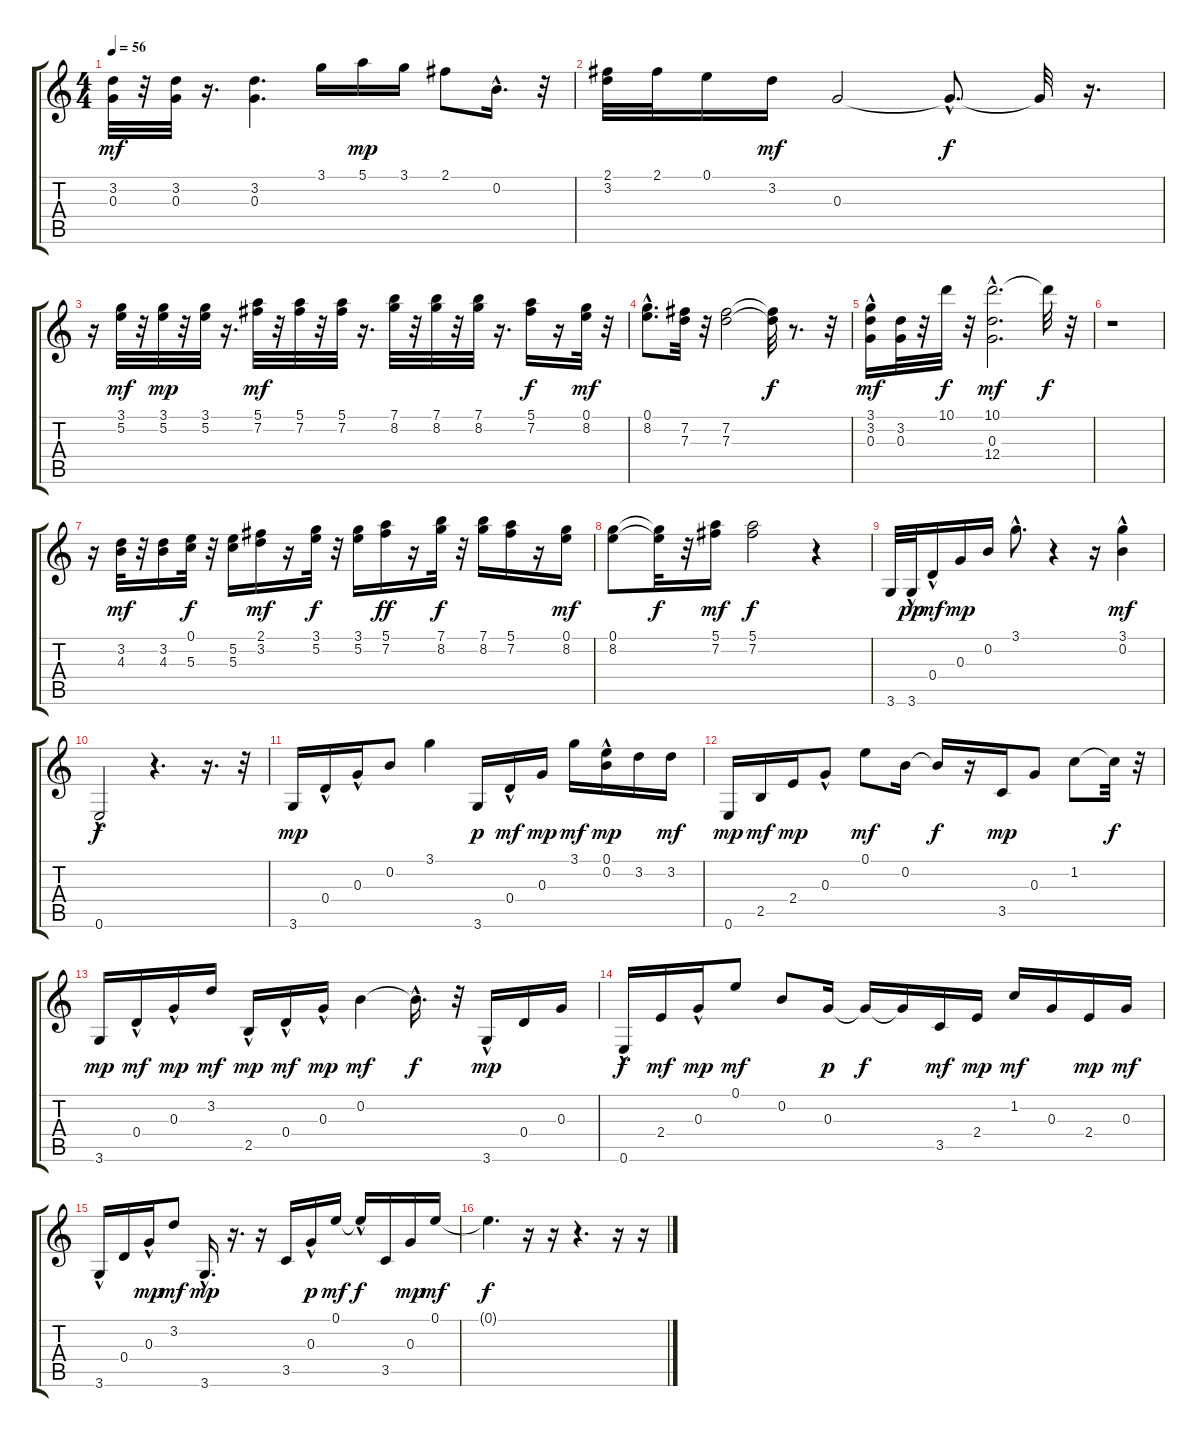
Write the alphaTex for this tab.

\track "" {instrument acousticguitarsteel}
\staff {score tabs}
\tuning (E4 B3 G3 D3 A2 E2) {hide}
\ts (4 4)
\tempo 56
\clef g2
\ks c
(3.2 0.3).32{dy mf instrument acousticguitarsteel} r.32 (3.2 0.3).32 r.16{d} (3.2 0.3).4{d} 3.1.16 5.1.16{dy mp} 3.1.16 2.1.8 0.2{hac}.16{d} r.32 |
(2.1 3.2).32 2.1.32 0.1.16 3.2.16{dy mf} 0.3.2 0.3{hac t}.8{d dy f} 0.3{t}.32 r.16{d} |
r.16 (3.1 5.2).32{dy mf} r.32 (3.1 5.2).32{dy mp} r.32 (3.1 5.2).32 r.16{d} (5.1 7.2).32{dy mf} r.32 (5.1 7.2).32 r.32 (5.1 7.2).32 r.16{d} (7.1 8.2).32 r.32 (7.1 8.2).32 r.32 (7.1 8.2).32 r.16{d} (5.1 7.2).16{dy f} r.16 (0.1 8.2).32{dy mf} r.32 |
(0.1 8.2{hac}).8{d} (7.2 7.3).32 r.32 (7.2 7.3).2 (7.2{t} 7.3{t}).32{dy f} r.8{d} r.32 |
(3.1{hac} 3.2 0.3).16{dy mf} (3.2 0.3).32 r.32 10.1.32{dy f} r.32 (10.1{hac} 0.3 12.4).2{d dy mf} 10.1{t}.32{dy f} r.32 |
r.1 |
r.16 (3.2 4.3).32{dy mf} r.32 (3.2 4.3).16 (0.1 5.3).32{dy f} r.32 (5.2 5.3).16 (2.1 3.2).16{dy mf} r.16 (3.1 5.2).32{dy f} r.32 (3.1 5.2).16 (5.1 7.2).16{dy ff} r.16 (7.1 8.2).32{dy f} r.32 (7.1 8.2).16 (5.1 7.2).16 r.16 (0.1 8.2).16{dy mf} |
(0.1 8.2).8 (0.1{t} 8.2{t}).32{dy f} r.32 (5.1 7.2).16{dy mf} (5.1 7.2).2{dy f} r.4 |
3.6.32 3.6{hac}.32{dy pp} 0.4{hac}.16{dy mf} 0.3.16{dy mp} 0.2.16 3.1{hac}.8{d} r.4 r.16 (3.1 0.2{hac}).4{dy mf} |
0.6{hac}.2{dy f} r.4{d} r.16{d} r.32 |
3.6.16{dy mp} 0.4{hac}.16 0.3{hac}.16 0.2.8 3.1.4 3.6.16{dy p} 0.4{hac}.16{dy mf} 0.3.16{dy mp} 3.1.16{dy mf} (0.1 0.2{hac}).16{dy mp} 3.2.16 3.2.16{dy mf} |
0.6.16{dy mp} 2.5.16{dy mf} 2.4.16{dy mp} 0.3{hac}.8 0.1.8{dy mf} 0.2.16 0.2{t}.16{dy f} r.16 3.5.16{dy mp} 0.3.8 1.2.8 1.2{t}.32{dy f} r.32 |
3.6.16{dy mp} 0.4{hac}.16{dy mf} 0.3{hac}.16{dy mp} 3.2.16{dy mf} 2.5{hac}.16{dy mp} 0.4{hac}.16{dy mf} 0.3{hac}.16{dy mp} 0.2.4{dy mf} 0.2{hac t}.16{d dy f} r.32 3.6{hac}.16{dy mp} 0.4.16 0.3.16 |
0.6{hac}.16{dy f} 2.4.16{dy mf} 0.3{hac}.16{dy mp} 0.1.8{dy mf} 0.2.8 0.3.16{dy p} 0.3{t}.16{dy f} 0.3{t}.16 3.5.16{dy mf} 2.4.16{dy mp} 1.2.16{dy mf} 0.3.16 2.4.16{dy mp} 0.3.16{dy mf} |
3.6{hac}.16 0.4.16 0.3{hac}.16{dy mp} 3.2.8{dy mf} 3.6{hac}.16{d dy mp} r.16{d} r.16 3.5.16 0.3{hac}.16{dy p} 0.1.16{dy mf} 0.1{hac t}.16{dy f} 3.5.16 0.3.16{dy mp} 0.1.16{dy mf} |
0.1{t}.4{d dy f} r.16 r.16 r.4{d} r.16 r.16
